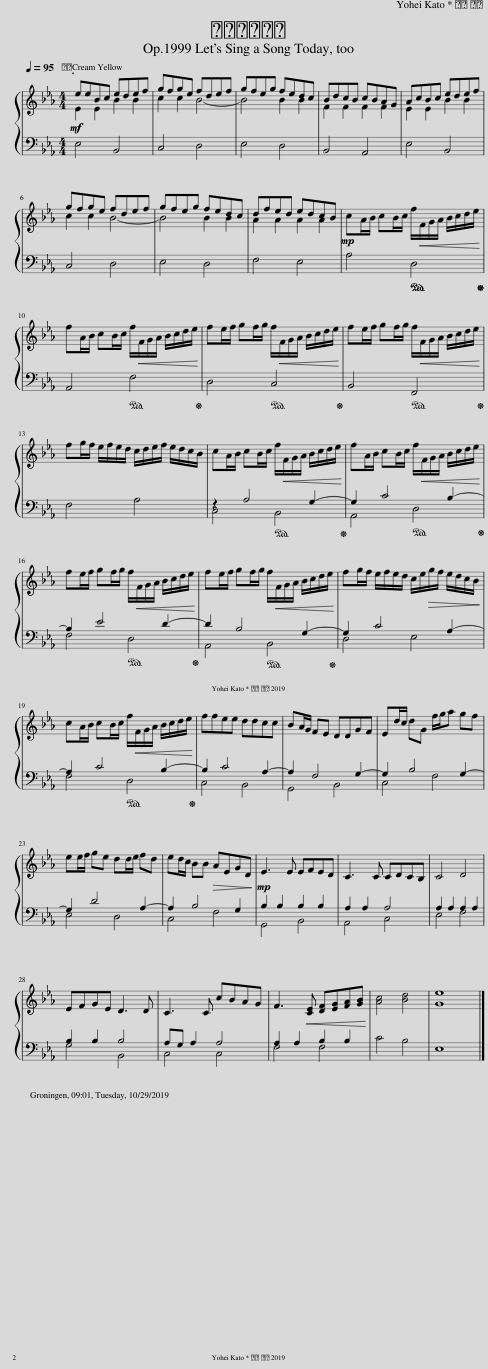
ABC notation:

X:1
%%score { ( 1 2 ) | ( 3 4 ) }
L:1/8
Q:1/4=95
M:4/4
I:linebreak $
K:Eb
V:1 treble
V:2 treble
V:3 bass
V:4 bass
V:1
!mf! E2 E2 B2 B2 | c2 c2 B4- | B4 B2 B2 | F2 F2 F2 F2 | E2 E2 B2 B2 |$ %5
 c2 c2 B4- | B4 B2 B2 | A2 A2 A2 A2 |!mp! cA/B/ cB/c/ f/!<(!F/G/A/ B/c/d/e/!<)! |$ fA/B/ cB/c/ f/!<(!F/G/A/ B/c/d/e/!<)! | %10
 fe/f/ gf/g/ f/!<(!F/G/A/ B/c/d/e/!<)! | fe/f/ gf/g/ f/!<(!F/G/A/ B/c/d/e/!<)! |$ fg/f/ e/f/e/d/ c/d/e/f/ e/d/c/B/ | cA/B/ cB/c/ f/!<(!F/G/A/ B/c/d/e/!<)! | fA/B/ cB/c/ f/!<(!F/G/A/ B/c/d/e/!<)! |$ %15
 fe/f/ gf/g/ f/!<(!F/G/A/ B/c/d/e/!<)! | fe/f/ gf/g/ f/!<(!F/G/A/ B/c/d/e/!<)! | fg/f/ e/f/e/d/ c/e/!>(!g/f/ e/d/c/B/!>)! |$ cA/B/ cB/c/ f/!<(!F/G/A/ B/c/d/e/!<)! | ffee ddcc | %20
 BA/G/ FE DDGF | Ed/c/ dG f/g/a gf |$ ee/f/ ge dd/e/ fd | ed/c/ BB!>(! AEGD!>)! |!mp! E3 E EFED | %25
 C3 C CDCB, | C4 D4 |$ EFGE D3 D | C3 C cBAG | F3!<(! [CE] [DF][EG][FA][GB]!<)! | %30
 [Ac]4 [Bd]4 | [Ge]8 |] %32
V:2
 eeBc edef | gfge fdef | gfeg fedc | BdcB cBAG | AcBc edef |$ %5
 gfge fdef | gfeg fedc | dfed edcB | x8 |$ x8 | %10
 x8 | x8 |$ x8 | x8 | x8 |$ %15
 x8 | x8 | x8 |$ x8 | x8 | %20
 x8 | x8 |$ x8 | x8 | x8 | %25
 x8 | x8 |$ x8 | x8 | x8 | %30
 x8 | x8 |] %32
V:3
 E,4 B,,4 | C,4 D,4 | E,4 D,4 | B,,4 A,,4 | E,4 B,,4 |$ %5
 C,4 D,4 | E,4 D,4 | F,4 E,4 | A,4!ped! D,4!ped-up! |$ A,,4!ped! F,4!ped-up! | %10
 D,4!ped! C,4!ped-up! | B,,4!ped! F,,4!ped-up! |$ F,4 A,4 | C,4!ped! B,,4!ped-up! | A,,4!ped! D,4!ped-up! |$ %15
 F,4!ped! D,4!ped-up! | A,,4!ped! B,,4!ped-up! | D,4 E,4 |$ F,4!ped! D,4!ped-up! | C,4 B,,4 | %20
 G,,4 B,,4 | C,4 F,4 |$ E,4 D,4 | C,4 F,4 | G,,4 B,,4 | %25
 A,,4 C,4 | E,4 F,4 |$ G,4 B,,4 | C,4 C,4 | F,4 F,4 | %30
 C4 B,4 | E,8 |] %32
V:4
 x8 | x8 | x8 | x8 | x8 |$ %5
 x8 | x8 | x8 | x8 |$ x8 | %10
 x8 | x8 |$ x8 | z2 A,4 G,2- | G,2 C4 B,2- |$ %15
 B,2 E4 D2- | D2 B,4 G,2- | G,2 C4 A,2- |$ A,2 C4 B,2- | B,2 C4 A,2- | %20
 A,2 F,4 G,2- | G,2 B,4 G,2- |$ G,2 D4 A,2- | A,2 B,4 G,2 | B,2 B,2 B,2 B,2 | %25
 A,2 A,2 A,4 | A,2 A,2 A,2 A,2 |$ B,2 B,2 B,4 | A,G, A,2 A,4 | A,2 A,2 B,2 B,2 | %30
 x8 | x8 |] %32
